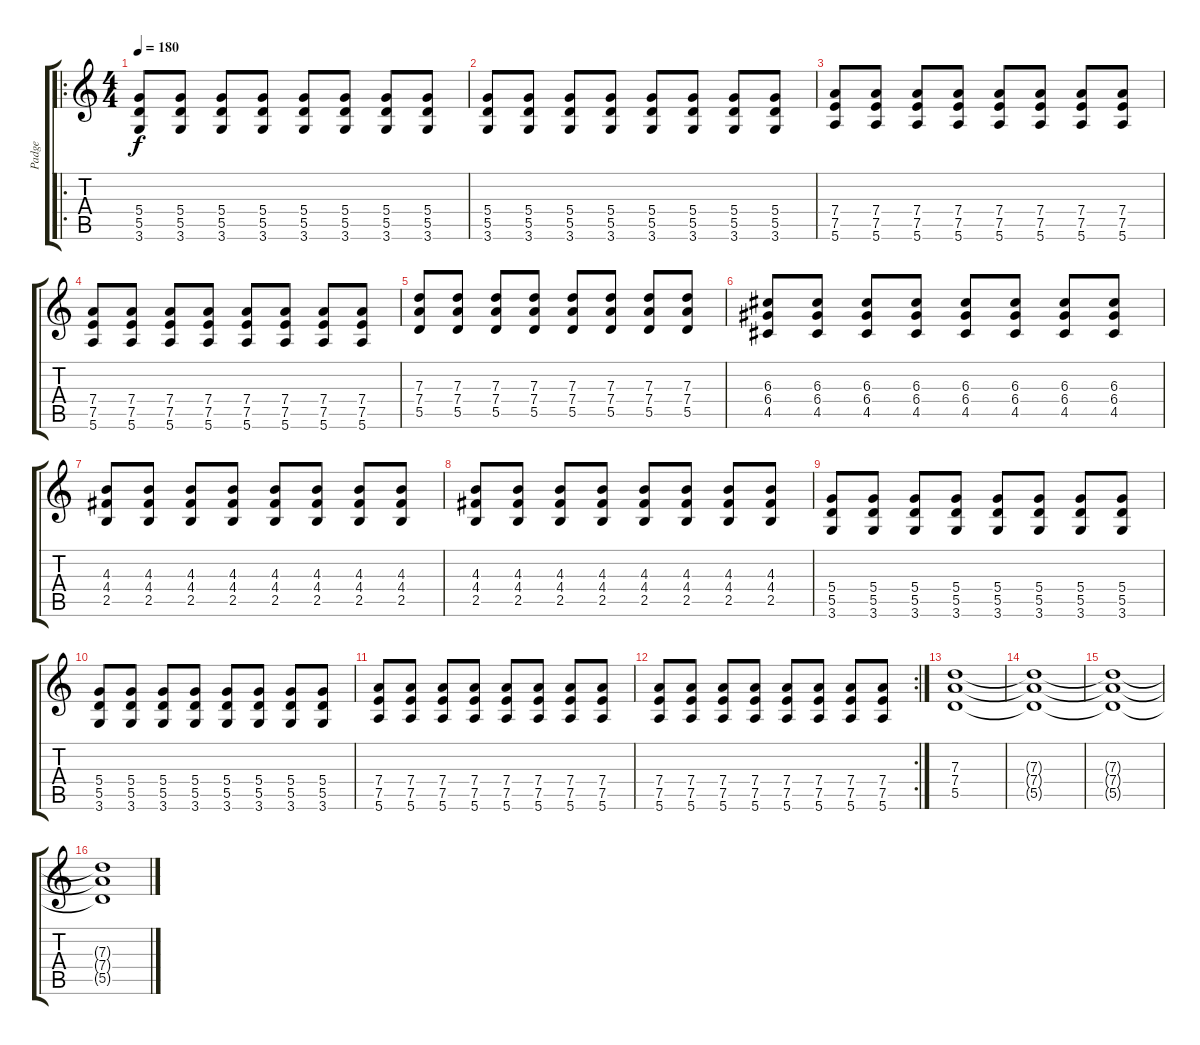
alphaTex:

\track ("Padge" "Padge") {instrument acousticguitarsteel}
\staff {score tabs}
\tuning (E4 B3 G3 D3 A2 E2) {hide}
\ro
\ts (4 4)
\tempo 180
\clef g2
\ks c
(5.4 5.5 3.6).8{dy f} (5.4 5.5 3.6).8 (5.4 5.5 3.6).8 (5.4 5.5 3.6).8 (5.4 5.5 3.6).8 (5.4 5.5 3.6).8 (5.4 5.5 3.6).8 (5.4 5.5 3.6).8 |
(5.4 5.5 3.6).8 (5.4 5.5 3.6).8 (5.4 5.5 3.6).8 (5.4 5.5 3.6).8 (5.4 5.5 3.6).8 (5.4 5.5 3.6).8 (5.4 5.5 3.6).8 (5.4 5.5 3.6).8 |
(7.4 7.5 5.6).8 (7.4 7.5 5.6).8 (7.4 7.5 5.6).8 (7.4 7.5 5.6).8 (7.4 7.5 5.6).8 (7.4 7.5 5.6).8 (7.4 7.5 5.6).8 (7.4 7.5 5.6).8 |
(7.4 7.5 5.6).8 (7.4 7.5 5.6).8 (7.4 7.5 5.6).8 (7.4 7.5 5.6).8 (7.4 7.5 5.6).8 (7.4 7.5 5.6).8 (7.4 7.5 5.6).8 (7.4 7.5 5.6).8 |
(7.3 7.4 5.5).8 (7.3 7.4 5.5).8 (7.3 7.4 5.5).8 (7.3 7.4 5.5).8 (7.3 7.4 5.5).8 (7.3 7.4 5.5).8 (7.3 7.4 5.5).8 (7.3 7.4 5.5).8 |
(6.3 6.4 4.5).8 (6.3 6.4 4.5).8 (6.3 6.4 4.5).8 (6.3 6.4 4.5).8 (6.3 6.4 4.5).8 (6.3 6.4 4.5).8 (6.3 6.4 4.5).8 (6.3 6.4 4.5).8 |
(4.3 4.4 2.5).8 (4.3 4.4 2.5).8 (4.3 4.4 2.5).8 (4.3 4.4 2.5).8 (4.3 4.4 2.5).8 (4.3 4.4 2.5).8 (4.3 4.4 2.5).8 (4.3 4.4 2.5).8 |
(4.3 4.4 2.5).8 (4.3 4.4 2.5).8 (4.3 4.4 2.5).8 (4.3 4.4 2.5).8 (4.3 4.4 2.5).8 (4.3 4.4 2.5).8 (4.3 4.4 2.5).8 (4.3 4.4 2.5).8 |
(5.4 5.5 3.6).8 (5.4 5.5 3.6).8 (5.4 5.5 3.6).8 (5.4 5.5 3.6).8 (5.4 5.5 3.6).8 (5.4 5.5 3.6).8 (5.4 5.5 3.6).8 (5.4 5.5 3.6).8 |
(5.4 5.5 3.6).8 (5.4 5.5 3.6).8 (5.4 5.5 3.6).8 (5.4 5.5 3.6).8 (5.4 5.5 3.6).8 (5.4 5.5 3.6).8 (5.4 5.5 3.6).8 (5.4 5.5 3.6).8 |
(7.4 7.5 5.6).8 (7.4 7.5 5.6).8 (7.4 7.5 5.6).8 (7.4 7.5 5.6).8 (7.4 7.5 5.6).8 (7.4 7.5 5.6).8 (7.4 7.5 5.6).8 (7.4 7.5 5.6).8 |
\rc 2
(7.4 7.5 5.6).8 (7.4 7.5 5.6).8 (7.4 7.5 5.6).8 (7.4 7.5 5.6).8 (7.4 7.5 5.6).8 (7.4 7.5 5.6).8 (7.4 7.5 5.6).8 (7.4 7.5 5.6).8 |
(7.3 7.4 5.5).1 |
(7.3{t} 7.4{t} 5.5{t}).1 |
(7.3{t} 7.4{t} 5.5{t}).1 |
(7.3{t} 7.4{t} 5.5{t}).1
